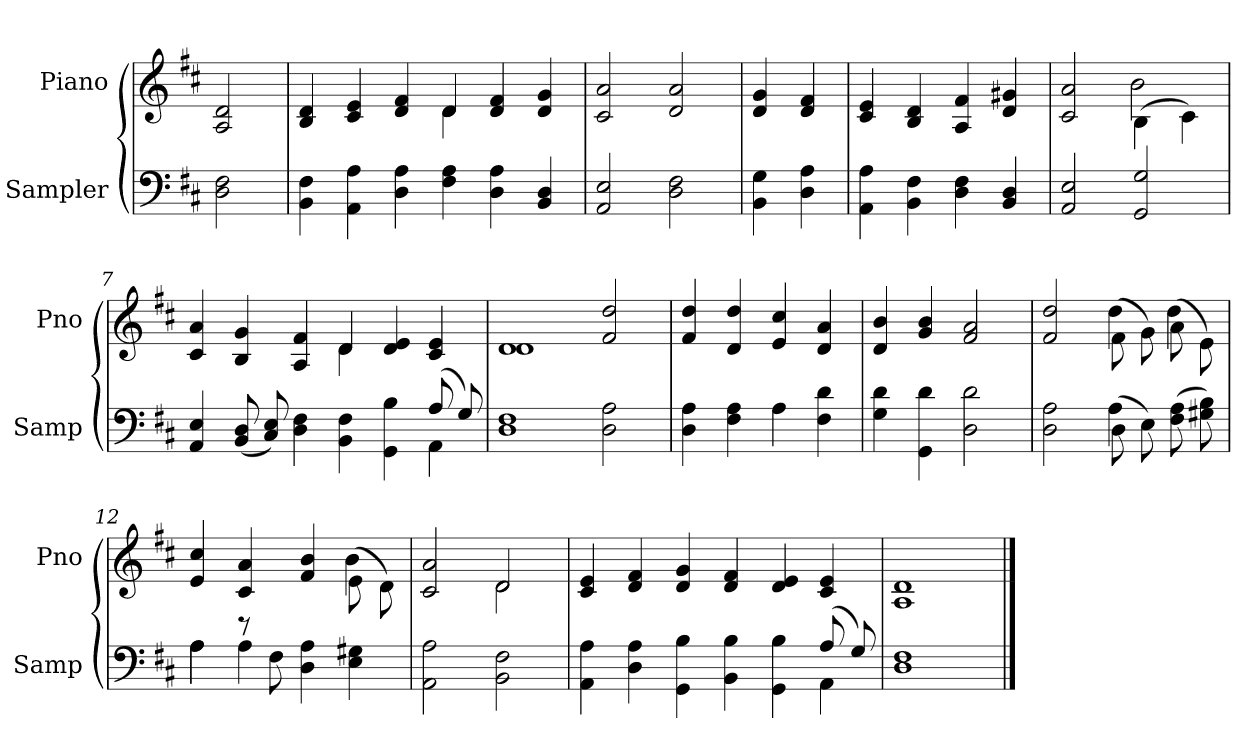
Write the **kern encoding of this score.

**kern	**kern
*part2	*part1
*staff2	*staff1
*I"Sampler	*I"Piano
*I'Samp	*I'Pno
*clefF4	*clefG2
*k[f#c#]	*k[f#c#]
*D:	*D:
=1	=1
2D\ 2F#\	2A/ 2d/
=2	=2
*	*^
4BB\ 4F#\	4B/ 4d/	2.ryy
4AA\ 4A\	4c#/ 4e/	.
4D\ 4A\	4d/ 4f#/	.
4F#\ 4A\	4d/	4d
4D\ 4A\	4d/ 4f#/	2ryy
4BB/ 4D/	4d/ 4g/	.
*	*v	*v
=3	=3
2AA/ 2E/	2c#/ 2a/
2D\ 2F#\	2d/ 2a/
=4	=4
4BB\ 4G\	4d/ 4g/
4D\ 4A\	4d/ 4f#/
=5	=5
4AA\ 4A\	4c#/ 4e/
4BB\ 4F#\	4B/ 4d/
4D\ 4F#\	4A/ 4f#/
4BB/ 4D/	4d/ 4g#X/
=6	=6
*	*^
2AA/ 2E/	2c#/ 2a/	2ryy
2GG/ 2G/	(4B\	2b
.	4c#\)	.
=7	=7	=7
*^	*	*
4AA/ 4E/	4ryy	4c#/ 4a/	2.ryy
*v	*v	*	*
(8BB/ 8D/	4B/ 4g/	.
8C#/ 8E/)	.	.
4D\ 4F#\	4A/ 4f#/	.
4BB\ 4F#\	4d/	4d
4GG\ 4B\	4d/ 4e/	2ryy
*^	*	*
(8A/	4AA	4c#/ 4e/	.
8G/)	.	.	.
*v	*v	*	*
=8	=8	=8
1D\ 1F#\	1d/	1d
2D\ 2A\	2f#/ 2dd/	2ryy
*	*v	*v
=9	=9
4D\ 4A\	4f#/ 4dd/
4F#\ 4A\	4d/ 4dd/
4A\	4e/ 4cc#/
4F#\ 4d\	4d/ 4a/
=10	=10
4G\ 4d\	4d/ 4b/
4GG\ 4d\	4g/ 4b/
2D\ 2d\	2f#/ 2a/
=11	=11
*^	*^
2D\ 2A\	2ryy	2f#/ 2dd/	2ryy
(8D\	4A	(8f#\	4dd
8E\)	.	8g\)	.
(8F#\ 8A\	4ryy	(8a\	4dd
8G#X\ 8B\)	.	8e\)	.
=12	=12	=12	=12
4A\	4A	4e/ 4cc#/	2.ryy
8r	4A	4c#/ 4a/	.
8F#\	.	.	.
4D\ 4A\	2ryy	4f#/ 4b/	.
4E\ 4G#X\	.	(8e\	4b
.	.	8d\)	.
*v	*v	*	*
=13	=13	=13
2AA\ 2A\	2c#/ 2a/	2ryy
2BB\ 2F#\	2d/	2d
*	*v	*v
=14	=14
*^	*
4AA\ 4A\	4ryy	4c#/ 4e/
*v	*v	*
4D\ 4A\	4d/ 4f#/
4GG\ 4B\	4d/ 4g/
4BB\ 4B\	4d/ 4f#/
4GG\ 4B\	4d/ 4e/
*^	*
(8A/	4AA	4c#/ 4e/
8G/)	.	.
*v	*v	*
=15	=15
1D/ 1F#/	1A/ 1d/
==	==
*-	*-
